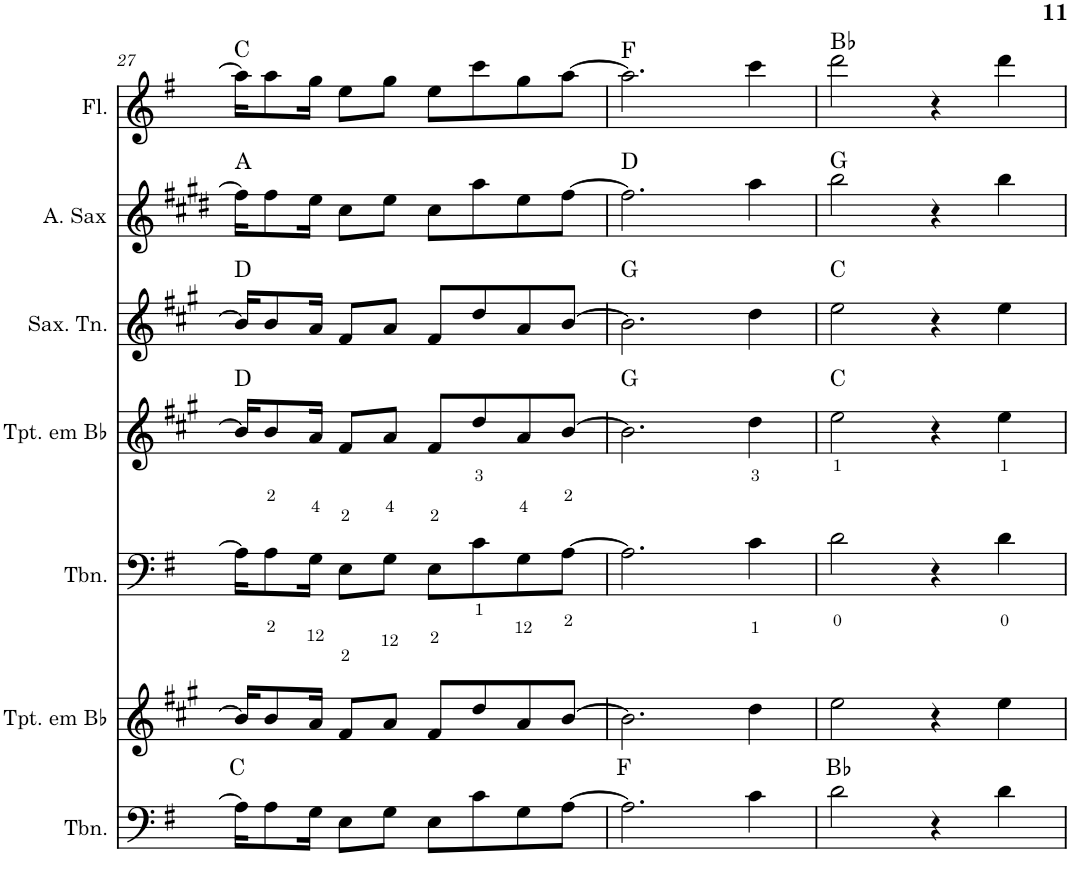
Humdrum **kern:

**kern	**harte	**kern	**kern	**kern	**harte	**kern	**harte	**kern	**harte	**kern	**harte
*part7	*part7	*part6	*part5	*part4	*part4	*part3	*part3	*part2	*part2	*part1	*part1
*staff7	*	*staff6	*staff5	*staff4	*	*staff3	*	*staff2	*	*staff1	*
*I"Trombone	*	*I"Trompete em Bb	*I"Trombone	*I"Trompete em Bb	*	*I"Saxofone Tenor	*	*I"Saxofone Alto	*	*I"Flauta Transversal	*
*I'Tbn.	*	*I'Tpt. em Bb	*I'Tbn.	*I'Tpt. em Bb	*	*I'Sax. Tn.	*	*	*	*I'Fl.	*
!!LO:PB:g=z
*clefF4	*	*clefG2	*clefF4	*clefG2	*	*clefG2	*	*clefG2	*	*clefG2	*
*	*	*Trd1c2	*	*Trd1c2	*	*Trd8c14	*	*Trd5c9	*	*	*
*k[f#]	*	*k[f#c#g#]	*k[f#]	*k[f#c#g#]	*	*k[f#c#g#]	*	*k[f#c#g#d#]	*	*k[f#]	*
*G:	*	*A:	*G:	*A:	*	*A:	*	*E:	*	*G:	*
*M4/4	*	*M4/4	*M4/4	*M4/4	*	*M4/4	*	*M4/4	*	*M4/4	*
=27	=27	=27	=27	=27	=27	=27	=27	=27	=27	=27	=27
16A\KL]	C:maj	16b/KL]	16A\KL]	16b/KL]	D:maj	16b/KL]	D:maj	16ff#\KL]	A:maj	16aa\KL]	C:maj
8A\	.	8b/	8A\	8b/	.	8b/	.	8ff#\	.	8aa\	.
16G\Jk	.	16a/Jk	16G\Jk	16a/Jk	.	16a/Jk	.	16ee\Jk	.	16gg\Jk	.
8E\L	.	8f#/L	8E\L	8f#/L	.	8f#/L	.	8cc#\L	.	8ee\L	.
8G\J	.	8a/J	8G\J	8a/J	.	8a/J	.	8ee\J	.	8gg\J	.
8E\L	.	8f#/L	8E\L	8f#/L	.	8f#/L	.	8cc#\L	.	8ee\L	.
8c\	.	8dd/	8c\	8dd/	.	8dd/	.	8aa\	.	8ccc\	.
8G\	.	8a/	8G\	8a/	.	8a/	.	8ee\	.	8gg\	.
[8A\J	.	[8b/J	[8A\J	[8b/J	.	[8b/J	.	[8ff#\J	.	[8aa\J	.
=28	=28	=28	=28	=28	=28	=28	=28	=28	=28	=28	=28
2.A\]	F:maj	2.b\]	2.A\]	2.b\]	G:maj	2.b\]	G:maj	2.ff#\]	D:maj	2.aa\]	F:maj
4c\	.	4dd\	4c\	4dd\	.	4dd\	.	4aa\	.	4ccc\	.
=29	=29	=29	=29	=29	=29	=29	=29	=29	=29	=29	=29
2d\	Bb:maj	2ee\	2d\	2ee\	C:maj	2ee\	C:maj	2bb\	G:maj	2ddd\	Bb:maj
4r	.	4r	4r	4r	.	4r	.	4r	.	4r	.
4d\	.	4ee\	4d\	4ee\	.	4ee\	.	4bb\	.	4ddd\	.
=	=	=	=	=	=	=	=	=	=	=	=
*-	*-	*-	*-	*-	*-	*-	*-	*-	*-	*-	*-
